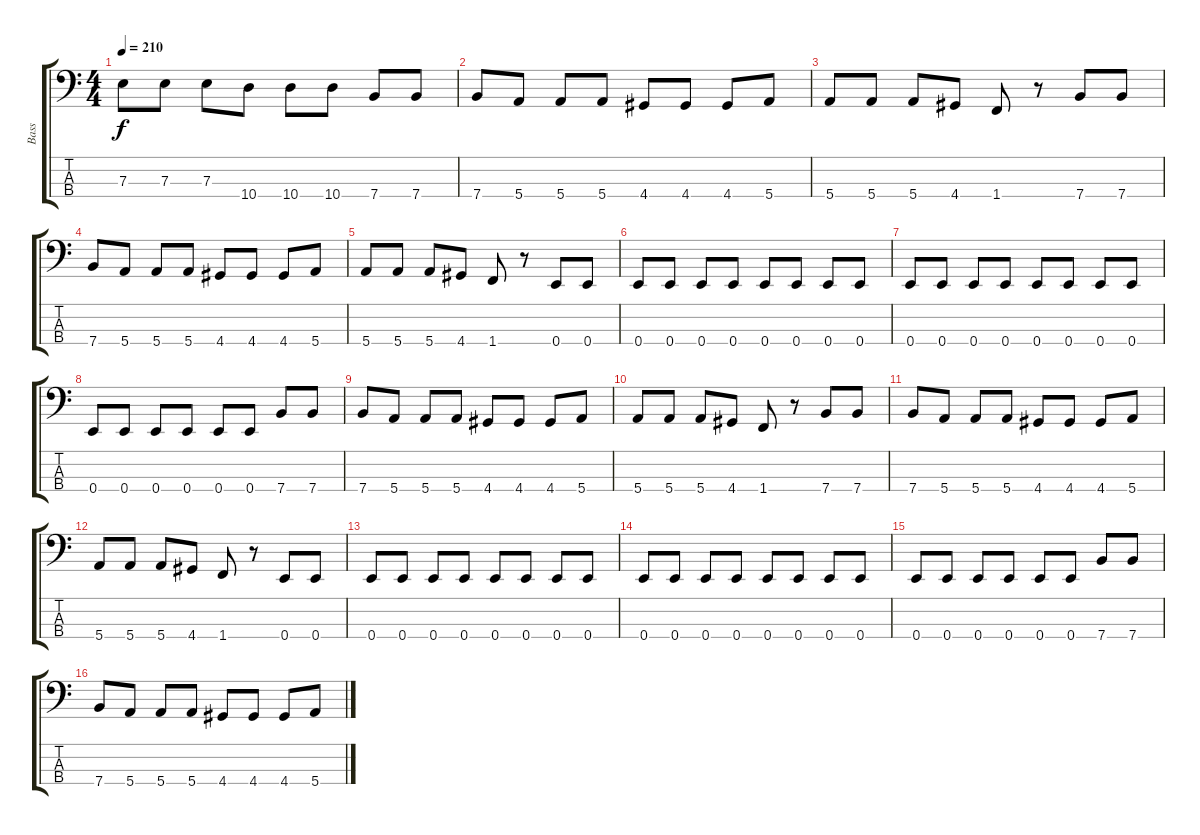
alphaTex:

\track ("Bass" "Bass") {instrument electricbassfinger}
\staff {score tabs}
\tuning (G2 D2 A1 E1) {hide}
\ts (4 4)
\tempo 210
\clef f4
\ks c
7.3.8{dy f} 7.3.8 7.3.8 10.4.8 10.4.8 10.4.8 7.4.8 7.4.8 |
7.4.8 5.4.8 5.4.8 5.4.8 4.4.8 4.4.8 4.4.8 5.4.8 |
5.4.8 5.4.8 5.4.8 4.4.8 1.4.8 r.8 7.4.8 7.4.8 |
7.4.8 5.4.8 5.4.8 5.4.8 4.4.8 4.4.8 4.4.8 5.4.8 |
5.4.8 5.4.8 5.4.8 4.4.8 1.4.8 r.8 0.4.8 0.4.8 |
0.4.8 0.4.8 0.4.8 0.4.8 0.4.8 0.4.8 0.4.8 0.4.8 |
0.4.8 0.4.8 0.4.8 0.4.8 0.4.8 0.4.8 0.4.8 0.4.8 |
0.4.8 0.4.8 0.4.8 0.4.8 0.4.8 0.4.8 7.4.8 7.4.8 |
7.4.8 5.4.8 5.4.8 5.4.8 4.4.8 4.4.8 4.4.8 5.4.8 |
5.4.8 5.4.8 5.4.8 4.4.8 1.4.8 r.8 7.4.8 7.4.8 |
7.4.8 5.4.8 5.4.8 5.4.8 4.4.8 4.4.8 4.4.8 5.4.8 |
5.4.8 5.4.8 5.4.8 4.4.8 1.4.8 r.8 0.4.8 0.4.8 |
0.4.8 0.4.8 0.4.8 0.4.8 0.4.8 0.4.8 0.4.8 0.4.8 |
0.4.8 0.4.8 0.4.8 0.4.8 0.4.8 0.4.8 0.4.8 0.4.8 |
0.4.8 0.4.8 0.4.8 0.4.8 0.4.8 0.4.8 7.4.8 7.4.8 |
7.4.8 5.4.8 5.4.8 5.4.8 4.4.8 4.4.8 4.4.8 5.4.8
